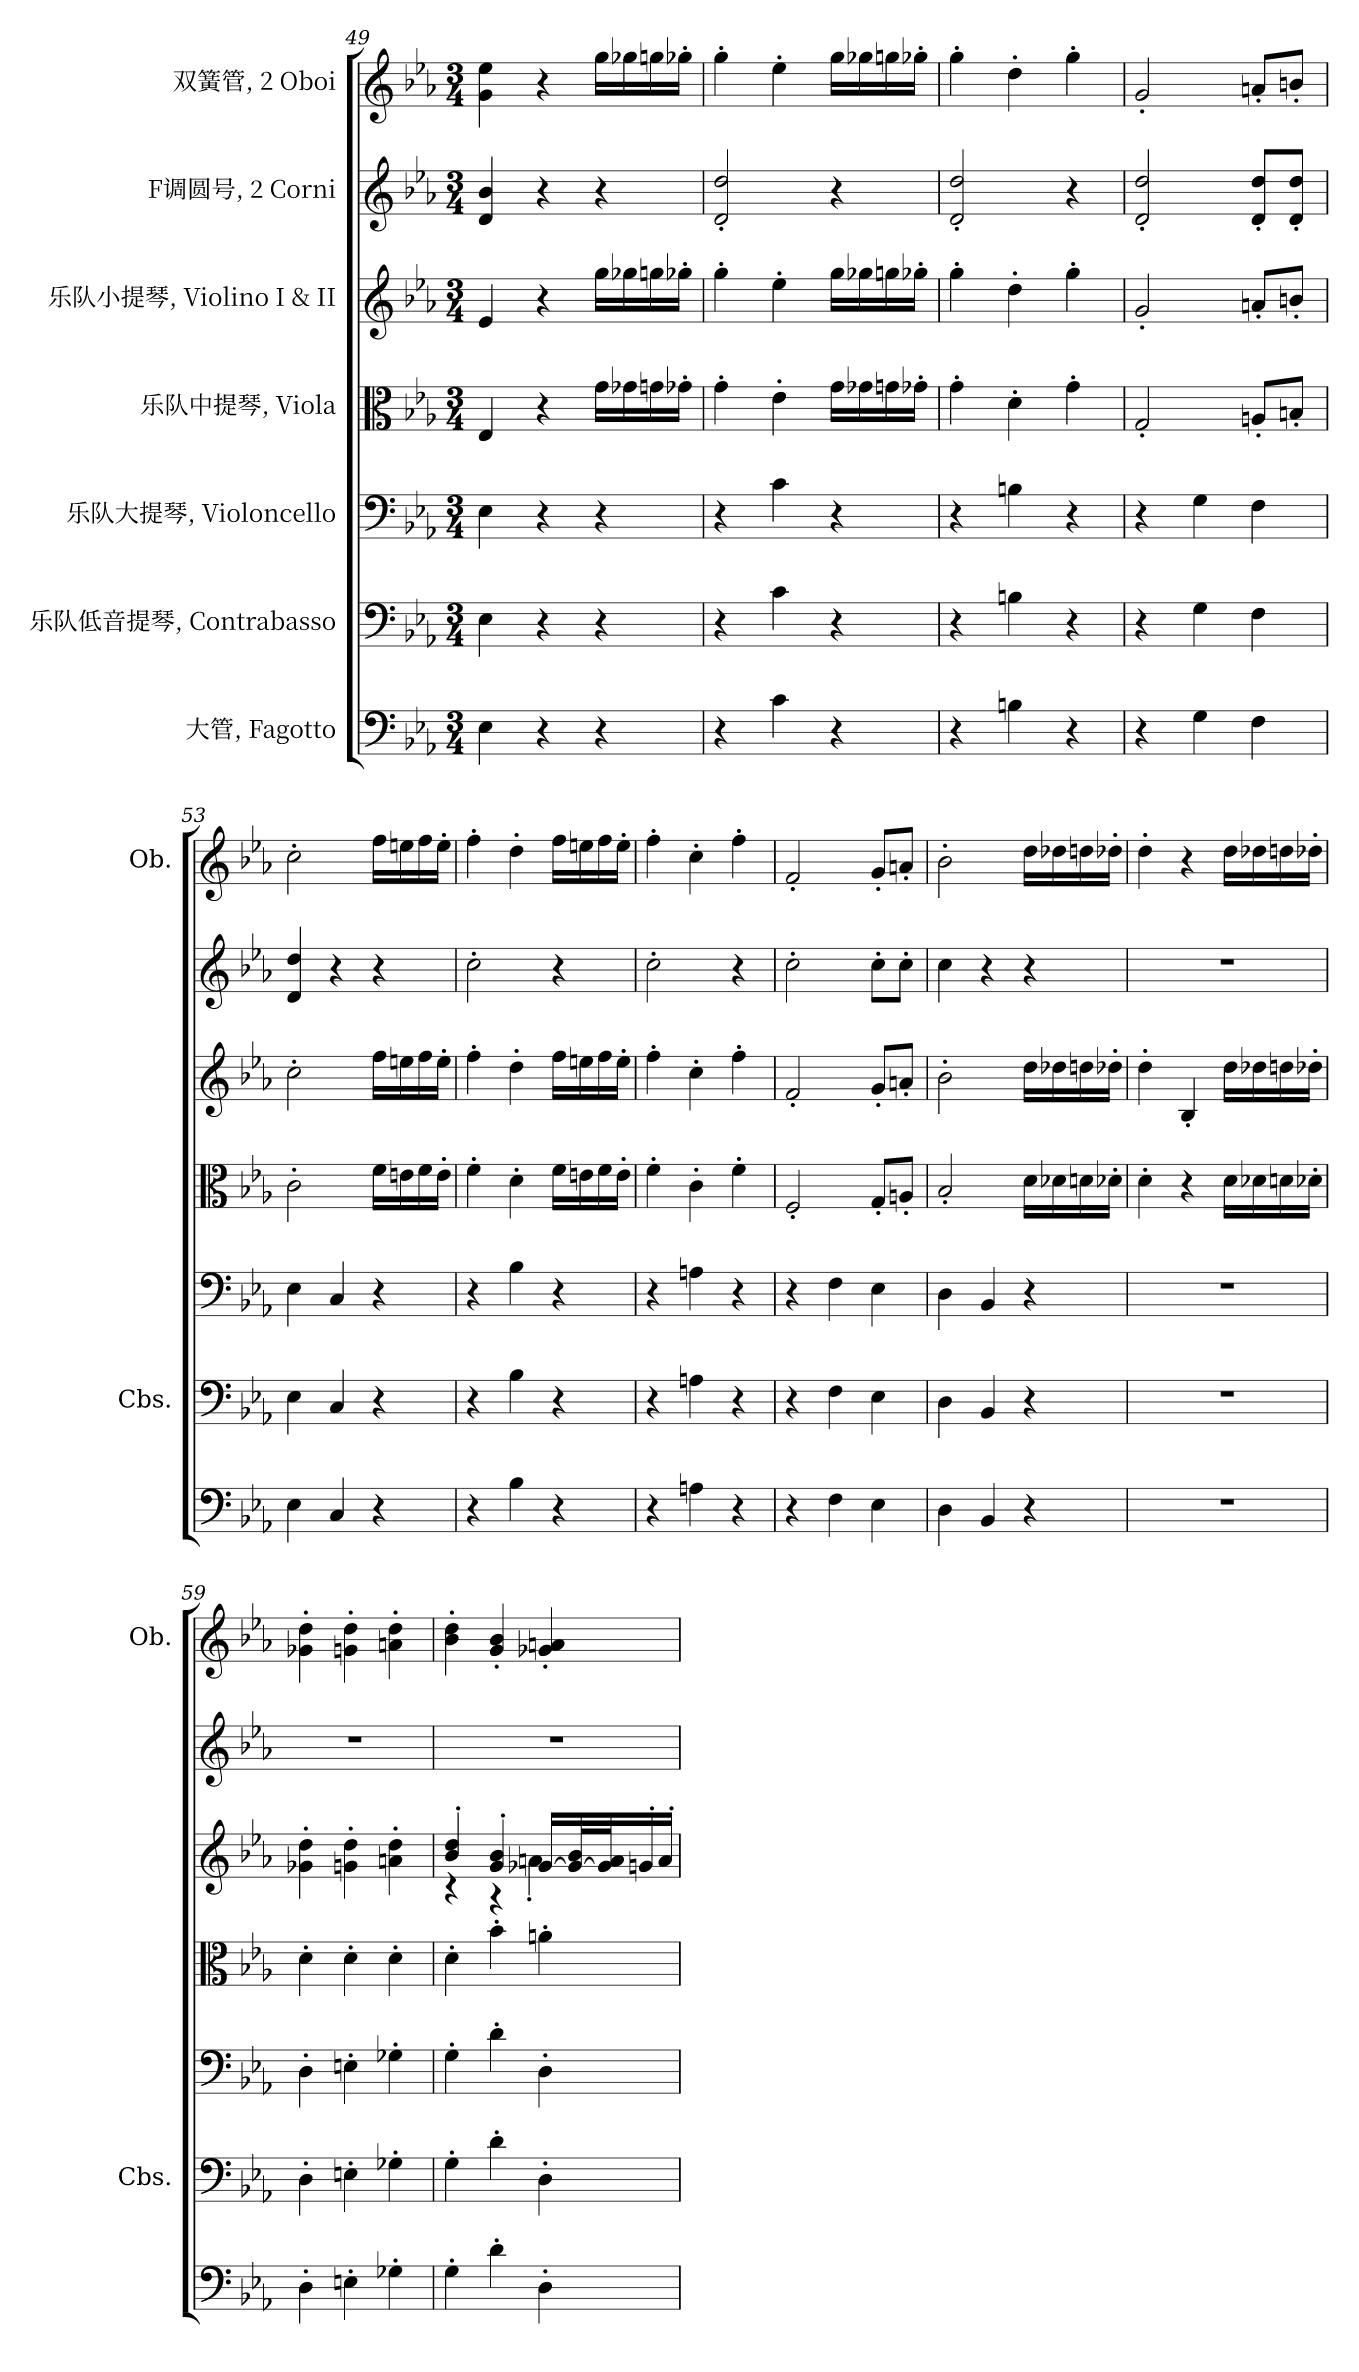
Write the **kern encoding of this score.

**kern	**kern	**kern	**kern	**kern	**kern	**kern
*part7	*part6	*part5	*part4	*part3	*part2	*part1
*staff7	*staff6	*staff5	*staff4	*staff3	*staff2	*staff1
*I"大管, Fagotto	*I"乐队低音提琴, Contrabasso	*I"乐队大提琴, Violoncello	*I"乐队中提琴, Viola	*I"乐队小提琴, Violino I &amp; II	*I"F调圆号, 2 Corni	*I"双簧管, 2 Oboi
*	*I'Cbs.	*	*	*	*	*I'Ob.
!!LO:PB:g=z
*clefF4	*clefF4	*clefF4	*clefC3	*clefG2	*clefG2	*clefG2
*	*ITrd7c12	*	*	*	*ITrd4c7	*
*k[b-e-a-]	*k[b-e-a-]	*k[b-e-a-]	*k[b-e-a-]	*k[b-e-a-]	*k[b-e-a-d-]	*k[b-e-a-]
*M3/4	*M3/4	*M3/4	*M3/4	*M3/4	*M3/4	*M3/4
=49	=49	=49	=49	=49	=49	=49
4E-\	4EE-\	4E-\	4E-/	4e-/	4G/ 4e-/	4g\ 4ee-\
4r	4r	4r	4r	4r	4r	4r
4r	4r	4r	16g\LL	16gg\LL	4r	16gg\LL
.	.	.	16g-X\	16gg-X\	.	16gg-X\
.	.	.	16gn\	16ggn\	.	16ggn\
.	.	.	16g-X'\JJ	16gg-X'\JJ	.	16gg-X'\JJ
=50	=50	=50	=50	=50	=50	=50
4r	4r	4r	4g'\	4gg'\	2G/' 2g/'	4gg'\
4c\	4C\	4c\	4e-'\	4ee-'\	.	4ee-'\
4r	4r	4r	16g\LL	16gg\LL	4r	16gg\LL
.	.	.	16g-X\	16gg-X\	.	16gg-X\
.	.	.	16gn\	16ggn\	.	16ggn\
.	.	.	16g-X'\JJ	16gg-X'\JJ	.	16gg-X'\JJ
=51	=51	=51	=51	=51	=51	=51
4r	4r	4r	4g'\	4gg'\	2G/' 2g/'	4gg'\
4Bn\	4BBn\	4Bn\	4d'\	4dd'\	.	4dd'\
4r	4r	4r	4g'\	4gg'\	4r	4gg'\
=52	=52	=52	=52	=52	=52	=52
4r	4r	4r	2G'/	2g'/	2G/' 2g/'	2g'/
4G\	4GG\	4G\	.	.	.	.
4F\	4FF\	4F\	8An'/L	8an'/L	8G/' 8g/'L	8an'/L
.	.	.	8Bn'/J	8bn'/J	8G/' 8g/'J	8bn'/J
=53	=53	=53	=53	=53	=53	=53
4E-\	4EE-\	4E-\	2c'\	2cc'\	4G/ 4g/	2cc'\
4C/	4CC/	4C/	.	.	4r	.
4r	4r	4r	16f\LL	16ff\LL	4r	16ff\LL
.	.	.	16en\	16een\	.	16een\
.	.	.	16f\	16ff\	.	16ff\
.	.	.	16e'\JJ	16ee'\JJ	.	16ee'\JJ
!!LO:PB:g=z
=54	=54	=54	=54	=54	=54	=54
4r	4r	4r	4f'\	4ff'\	2f'\	4ff'\
4B-\	4BB-\	4B-\	4d'\	4dd'\	.	4dd'\
4r	4r	4r	16f\LL	16ff\LL	4r	16ff\LL
.	.	.	16en\	16een\	.	16een\
.	.	.	16f\	16ff\	.	16ff\
.	.	.	16e'\JJ	16ee'\JJ	.	16ee'\JJ
=55	=55	=55	=55	=55	=55	=55
4r	4r	4r	4f'\	4ff'\	2f'\	4ff'\
4An\	4AAn\	4An\	4c'\	4cc'\	.	4cc'\
4r	4r	4r	4f'\	4ff'\	4r	4ff'\
=56	=56	=56	=56	=56	=56	=56
4r	4r	4r	2F'/	2f'/	2f'\	2f'/
4F\	4FF\	4F\	.	.	.	.
4E-\	4EE-\	4E-\	8G'/L	8g'/L	8f'\L	8g'/L
.	.	.	8An'/J	8an'/J	8f'\J	8an'/J
=57	=57	=57	=57	=57	=57	=57
4D\	4DD\	4D\	2B-'/	2b-'\	4f\	2b-'\
4BB-/	4BBB-/	4BB-/	.	.	4r	.
4r	4r	4r	16d\LL	16dd\LL	4r	16dd\LL
.	.	.	16d-X\	16dd-X\	.	16dd-X\
.	.	.	16dn\	16ddn\	.	16ddn\
.	.	.	16d-X'\JJ	16dd-X'\JJ	.	16dd-X'\JJ
=58	=58	=58	=58	=58	=58	=58
2.r	2.r	2.r	4d'\	4dd'\	2.r	4dd'\
.	.	.	4r	4B-'/	.	4r
.	.	.	16d\LL	16dd\LL	.	16dd\LL
.	.	.	16d-X\	16dd-X\	.	16dd-X\
.	.	.	16dn\	16ddn\	.	16ddn\
.	.	.	16d-X'\JJ	16dd-X'\JJ	.	16dd-X'\JJ
=59	=59	=59	=59	=59	=59	=59
4D'\	4DD'\	4D'\	4d'\	4g-X\' 4dd\'	2.r	4g-X\' 4dd\'
4En'\	4EEn'\	4En'\	4d'\	4gn\' 4dd\'	.	4gn\' 4dd\'
4G-X'\	4GG-X'\	4G-X'\	4d'\	4an\' 4dd\'	.	4an\' 4dd\'
!!LO:PB:g=z
=60	=60	=60	=60	=60	=60	=60
*	*	*	*	*^	*	*
4G'\	4GG'\	4G'\	4d'\	4b-/' 4dd/'	4r	2.r	4b-\' 4dd\'
4d'\	4D'\	4d'\	4b-'\	4g/' 4b-/'	4r	.	4g/' 4b-/'
4D'\	4DD'\	4D'\	4an'\	[16g-X/LL	4an'\	.	4g-X/' 4an/'
.	.	.	.	32g-/_ 32b-/L	.	.	.
.	.	.	.	32g-/] 32a/J	.	.	.
.	.	.	.	16gn'/	.	.	.
.	.	.	.	16a'/JJ	.	.	.
*	*	*	*	*v	*v	*	*
=	=	=	=	=	=	=
*-	*-	*-	*-	*-	*-	*-
